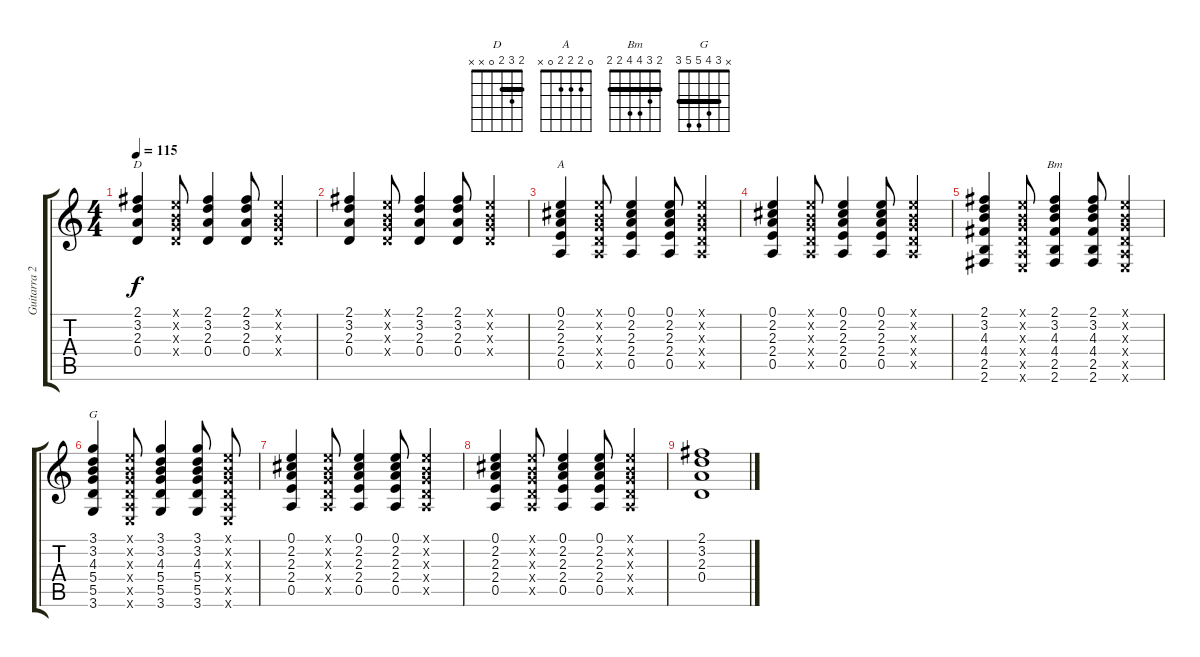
\track ("Guitarra 2" "Guitarra 2") {instrument acousticguitarsteel}
\staff {score tabs}
\tuning (E4 B3 G3 D3 A2 E2) {hide}
\chord ("D" 2 3 2 0 x x) {barre 2}
\chord ("A" 0 2 2 2 0 x)
\chord ("Bm" 2 3 4 4 2 2) {barre 2}
\chord ("G" x 3 4 5 5 3) {barre 3}
\ts (4 4)
\tempo 115
\clef g2
\ks c
(2.1 3.2 2.3 0.4).4{ch "D" dy f} (0.1{x} 0.2{x} 0.3{x} 0.4{x}).8 (2.1 3.2 2.3 0.4).4 (2.1 3.2 2.3 0.4).8 (0.1{x} 0.2{x} 0.3{x} 0.4{x}).4 |
(2.1 3.2 2.3 0.4).4 (0.1{x} 0.2{x} 0.3{x} 0.4{x}).8 (2.1 3.2 2.3 0.4).4 (2.1 3.2 2.3 0.4).8 (0.1{x} 0.2{x} 0.3{x} 0.4{x}).4 |
(0.1 2.2 2.3 2.4 0.5).4{ch "A"} (0.1{x} 0.2{x} 0.3{x} 0.4{x} 0.5{x}).8 (0.1 2.2 2.3 2.4 0.5).4 (0.1 2.2 2.3 2.4 0.5).8 (0.1{x} 0.2{x} 0.3{x} 0.4{x} 0.5{x}).4 |
(0.1 2.2 2.3 2.4 0.5).4 (0.1{x} 0.2{x} 0.3{x} 0.4{x} 0.5{x}).8 (0.1 2.2 2.3 2.4 0.5).4 (0.1 2.2 2.3 2.4 0.5).8 (0.1{x} 0.2{x} 0.3{x} 0.4{x} 0.5{x}).4 |
(2.1 3.2 4.3 4.4 2.5 2.6).4 (0.1{x} 0.2{x} 0.3{x} 0.4{x} 0.5{x} 0.6{x}).8 (2.1 3.2 4.3 4.4 2.5 2.6).4{ch "Bm"} (2.1 3.2 4.3 4.4 2.5 2.6).8 (0.1{x} 0.2{x} 0.3{x} 0.4{x} 0.5{x} 0.6{x}).4 |
(3.1 3.2 4.3 5.4 5.5 3.6).4{ch "G"} (0.1{x} 0.2{x} 0.3{x} 0.4{x} 0.5{x} 0.6{x}).8 (3.1 3.2 4.3 5.4 5.5 3.6).4 (3.1 3.2 4.3 5.4 5.5 3.6).8 (0.1{x} 0.2{x} 0.3{x} 0.4{x} 0.5{x} 0.6{x}).8 |
(0.1 2.2 2.3 2.4 0.5).4 (0.1{x} 0.2{x} 0.3{x} 0.4{x} 0.5{x}).8 (0.1 2.2 2.3 2.4 0.5).4 (0.1 2.2 2.3 2.4 0.5).8 (0.1{x} 0.2{x} 0.3{x} 0.4{x} 0.5{x}).4 |
(0.1 2.2 2.3 2.4 0.5).4 (0.1{x} 0.2{x} 0.3{x} 0.4{x} 0.5{x}).8 (0.1 2.2 2.3 2.4 0.5).4 (0.1 2.2 2.3 2.4 0.5).8 (0.1{x} 0.2{x} 0.3{x} 0.4{x} 0.5{x}).4 |
(2.1 3.2 2.3 0.4).1
